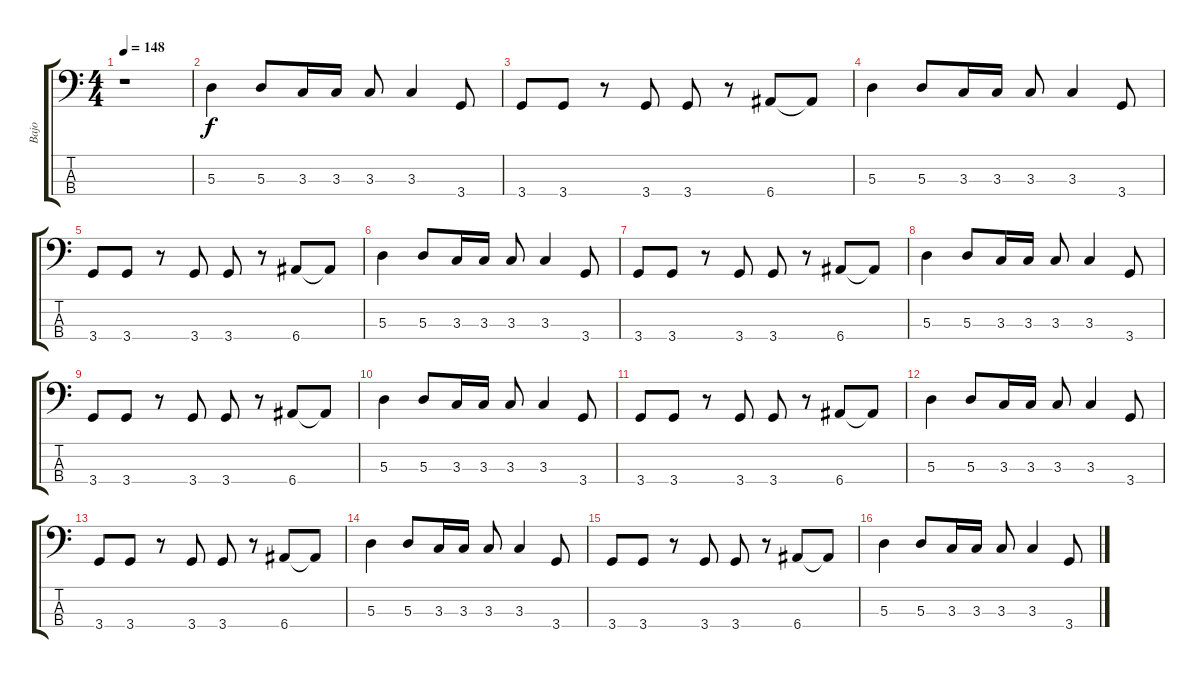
\track ("Bajo" "Bajo") {instrument electricbasspick}
\staff {score tabs}
\tuning (G2 D2 A1 E1) {hide}
\ts (4 4)
\tempo 148
\clef f4
\ks c
r.1{dy f instrument electricbasspick} |
5.3.4 5.3.8 3.3.16 3.3.16 3.3.8 3.3.4 3.4.8 |
3.4.8 3.4.8 r.8 3.4.8 3.4.8 r.8 6.4.8 6.4{t}.8 |
5.3.4 5.3.8 3.3.16 3.3.16 3.3.8 3.3.4 3.4.8 |
3.4.8 3.4.8 r.8 3.4.8 3.4.8 r.8 6.4.8 6.4{t}.8 |
5.3.4 5.3.8 3.3.16 3.3.16 3.3.8 3.3.4 3.4.8 |
3.4.8 3.4.8 r.8 3.4.8 3.4.8 r.8 6.4.8 6.4{t}.8 |
5.3.4 5.3.8 3.3.16 3.3.16 3.3.8 3.3.4 3.4.8 |
3.4.8 3.4.8 r.8 3.4.8 3.4.8 r.8 6.4.8 6.4{t}.8 |
5.3.4 5.3.8 3.3.16 3.3.16 3.3.8 3.3.4 3.4.8 |
3.4.8 3.4.8 r.8 3.4.8 3.4.8 r.8 6.4.8 6.4{t}.8 |
5.3.4 5.3.8 3.3.16 3.3.16 3.3.8 3.3.4 3.4.8 |
3.4.8 3.4.8 r.8 3.4.8 3.4.8 r.8 6.4.8 6.4{t}.8 |
5.3.4 5.3.8 3.3.16 3.3.16 3.3.8 3.3.4 3.4.8 |
3.4.8 3.4.8 r.8 3.4.8 3.4.8 r.8 6.4.8 6.4{t}.8 |
5.3.4 5.3.8 3.3.16 3.3.16 3.3.8 3.3.4 3.4.8
